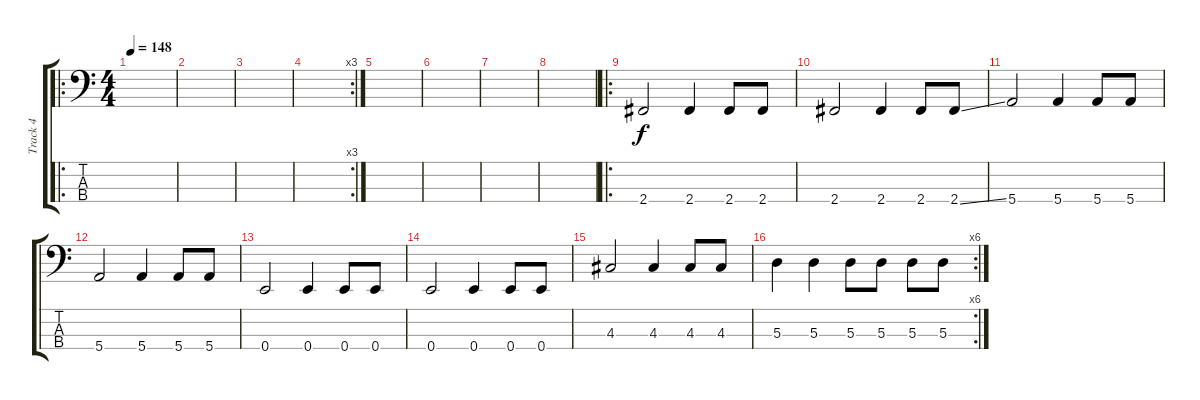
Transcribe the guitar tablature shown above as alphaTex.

\track ("Track 4" "Track 4") {instrument electricbassfinger}
\staff {score tabs}
\tuning (G2 D2 A1 E1) {hide}
\ro
\ts (4 4)
\tempo 148
\clef f4
\ks c
|
|
|
\rc 3
|
|
|
|
|
\ro
2.4.2 2.4.4 2.4.8 2.4.8 |
2.4.2 2.4.4 2.4.8 2.4{ss}.8 |
5.4.2 5.4.4 5.4.8 5.4.8 |
5.4.2 5.4.4 5.4.8 5.4.8 |
0.4.2 0.4.4 0.4.8 0.4.8 |
0.4.2 0.4.4 0.4.8 0.4.8 |
4.3.2 4.3.4 4.3.8 4.3.8 |
\rc 6
5.3.4 5.3.4 5.3.8 5.3.8 5.3.8 5.3.8
